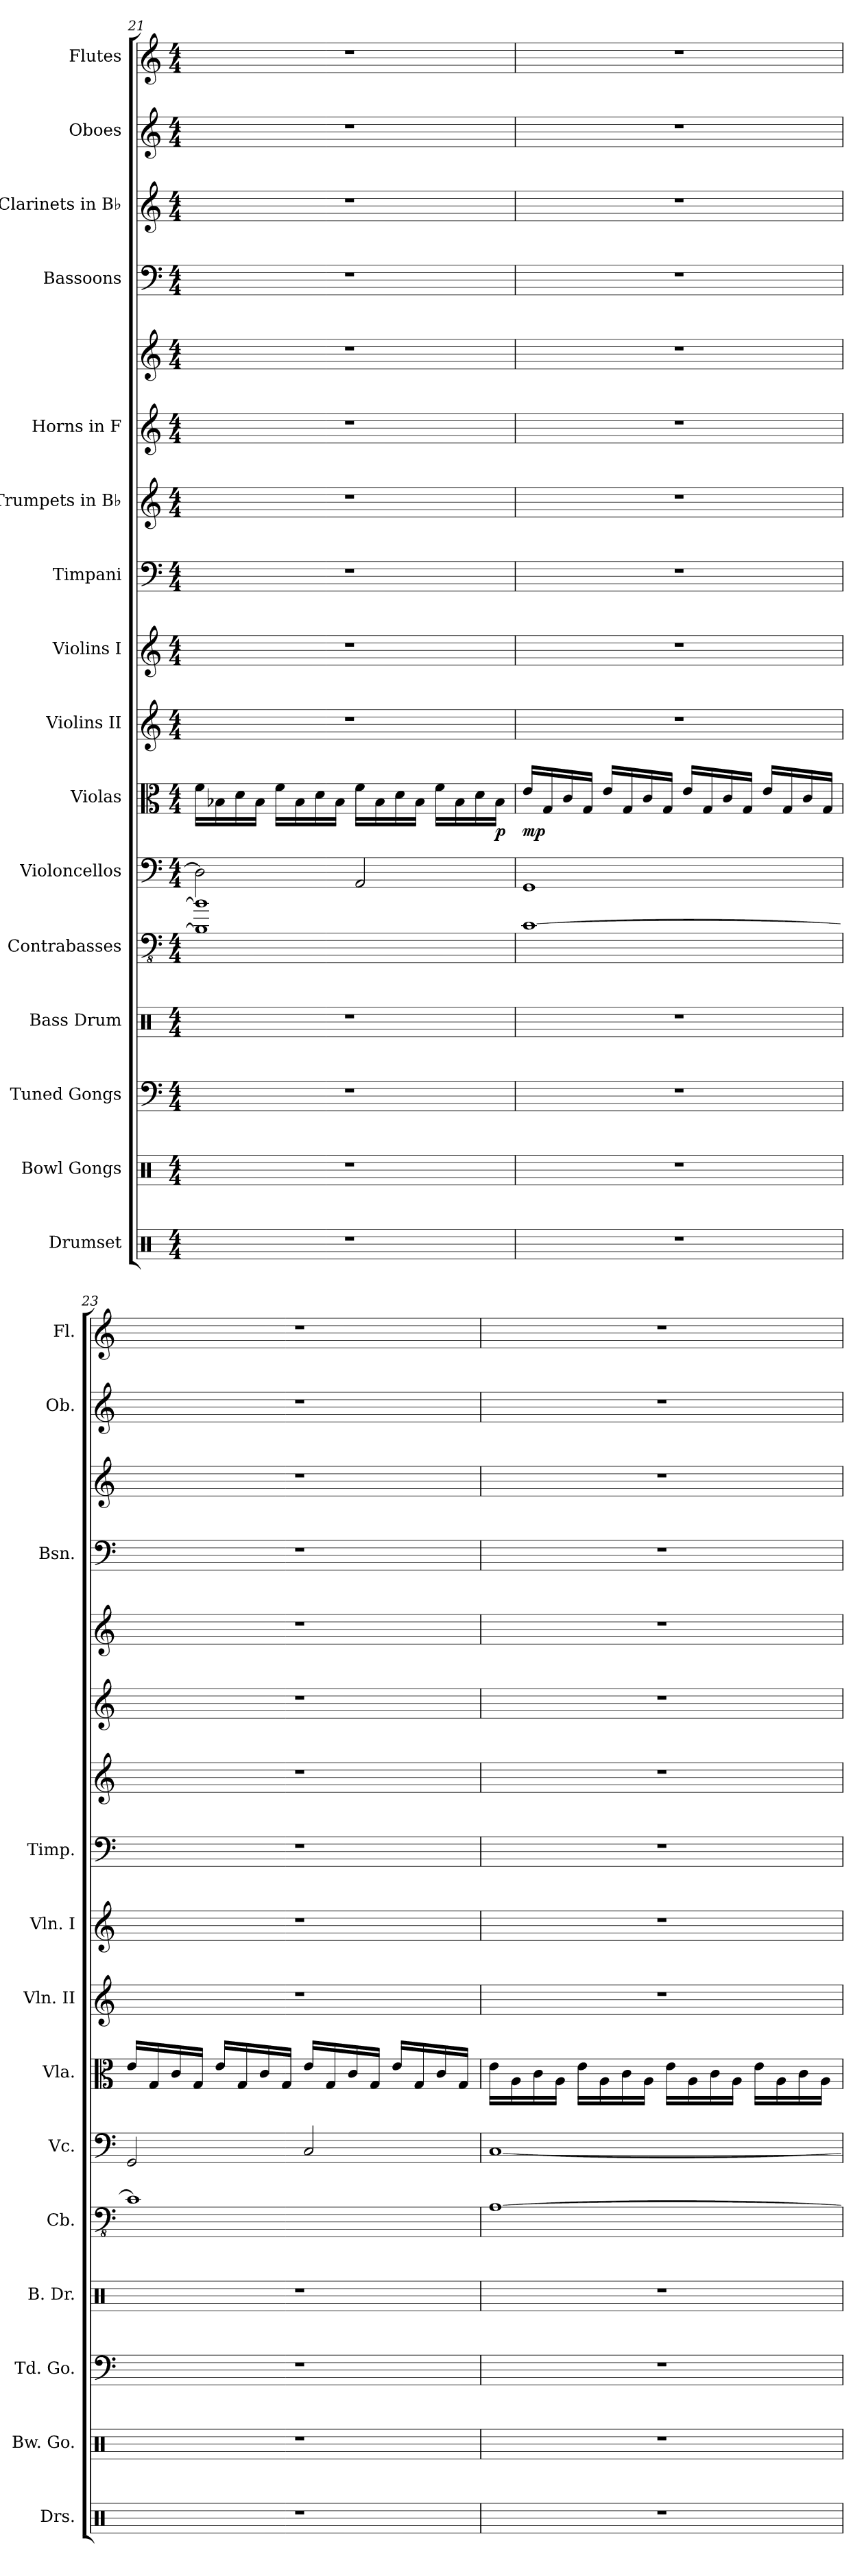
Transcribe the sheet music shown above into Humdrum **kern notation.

**kern	**kern	**kern	**kern	**kern	**kern	**kern	**dynam	**kern	**kern	**kern	**kern	**kern	**kern	**kern	**kern	**kern	**kern
*part16	*part15	*part14	*part13	*part12	*part11	*part10	*part10	*part9	*part8	*part7	*part6	*part5	*part5	*part4	*part3	*part2	*part1
*staff17	*staff16	*staff15	*staff14	*staff13	*staff12	*staff11	*staff11	*staff10	*staff9	*staff8	*staff7	*staff6	*staff5	*staff4	*staff3	*staff2	*staff1
*I"Drumset	*I"Bowl Gongs	*I"Tuned Gongs	*I"Bass Drum	*I"Contrabasses	*I"Violoncellos	*I"Violas	*	*I"Violins II	*I"Violins I	*I"Timpani	*I"Trumpets in B♭	*I"Horns in F	*	*I"Bassoons	*I"Clarinets in B♭	*I"Oboes	*I"Flutes
*I'Drs.	*I'Bw. Go.	*I'Td. Go.	*I'B. Dr.	*I'Cb.	*I'Vc.	*I'Vla.	*	*I'Vln. II	*I'Vln. I	*I'Timp.	*	*	*	*I'Bsn.	*	*I'Ob.	*I'Fl.
*clefX	*clefX	*clefF4	*clefX	*clefFv4	*clefF4	*clefC3	*	*clefG2	*clefG2	*clefF4	*clefG2	*clefG2	*clefG2	*clefF4	*clefG2	*clefG2	*clefG2
*	*	*	*	*ITrd7c12	*	*	*	*	*	*	*ITrd1c2	*ITrd4c7	*ITrd4c7	*	*ITrd1c2	*	*
*k[]	*k[]	*k[]	*k[]	*k[]	*k[]	*k[]	*	*k[]	*k[]	*k[]	*k[b-e-]	*k[b-]	*k[b-]	*k[]	*k[b-e-]	*k[]	*k[]
*M4/4	*M4/4	*M4/4	*M4/4	*M4/4	*M4/4	*M4/4	*	*M4/4	*M4/4	*M4/4	*M4/4	*M4/4	*M4/4	*M4/4	*M4/4	*M4/4	*M4/4
=21	=21	=21	=21	=21	=21	=21	=21	=21	=21	=21	=21	=21	=21	=21	=21	=21	=21
1r	1r	1r	1r	1BBB-] 1BB-]	2D\]	16f\LL	.	1r	1r	1r	1r	1r	1r	1r	1r	1r	1r
.	.	.	.	.	.	16B-X\	.	.	.	.	.	.	.	.	.	.	.
.	.	.	.	.	.	16d\	.	.	.	.	.	.	.	.	.	.	.
.	.	.	.	.	.	16B-\JJ	.	.	.	.	.	.	.	.	.	.	.
.	.	.	.	.	.	16f\LL	.	.	.	.	.	.	.	.	.	.	.
.	.	.	.	.	.	16B-\	.	.	.	.	.	.	.	.	.	.	.
.	.	.	.	.	.	16d\	.	.	.	.	.	.	.	.	.	.	.
.	.	.	.	.	.	16B-\JJ	.	.	.	.	.	.	.	.	.	.	.
.	.	.	.	.	2AA/	16f\LL	.	.	.	.	.	.	.	.	.	.	.
.	.	.	.	.	.	16B-\	.	.	.	.	.	.	.	.	.	.	.
.	.	.	.	.	.	16d\	.	.	.	.	.	.	.	.	.	.	.
.	.	.	.	.	.	16B-\JJ	.	.	.	.	.	.	.	.	.	.	.
.	.	.	.	.	.	16f\LL	.	.	.	.	.	.	.	.	.	.	.
.	.	.	.	.	.	16B-\	.	.	.	.	.	.	.	.	.	.	.
.	.	.	.	.	.	16d\	.	.	.	.	.	.	.	.	.	.	.
!	!	!	!	!	!	!	!LO:DY:b	!	!	!	!	!	!	!	!	!	!
.	.	.	.	.	.	16B-\JJ	p	.	.	.	.	.	.	.	.	.	.
!!LO:PB:g=z
=22	=22	=22	=22	=22	=22	=22	=22	=22	=22	=22	=22	=22	=22	=22	=22	=22	=22
!	!	!	!	!	!	!	!LO:DY:b	!	!	!	!	!	!	!	!	!	!
1r	1r	1r	1r	[1CC	1GG	16e/LL	mp	1r	1r	1r	1r	1r	1r	1r	1r	1r	1r
.	.	.	.	.	.	16G/	.	.	.	.	.	.	.	.	.	.	.
.	.	.	.	.	.	16c/	.	.	.	.	.	.	.	.	.	.	.
.	.	.	.	.	.	16G/JJ	.	.	.	.	.	.	.	.	.	.	.
.	.	.	.	.	.	16e/LL	.	.	.	.	.	.	.	.	.	.	.
.	.	.	.	.	.	16G/	.	.	.	.	.	.	.	.	.	.	.
.	.	.	.	.	.	16c/	.	.	.	.	.	.	.	.	.	.	.
.	.	.	.	.	.	16G/JJ	.	.	.	.	.	.	.	.	.	.	.
.	.	.	.	.	.	16e/LL	.	.	.	.	.	.	.	.	.	.	.
.	.	.	.	.	.	16G/	.	.	.	.	.	.	.	.	.	.	.
.	.	.	.	.	.	16c/	.	.	.	.	.	.	.	.	.	.	.
.	.	.	.	.	.	16G/JJ	.	.	.	.	.	.	.	.	.	.	.
.	.	.	.	.	.	16e/LL	.	.	.	.	.	.	.	.	.	.	.
.	.	.	.	.	.	16G/	.	.	.	.	.	.	.	.	.	.	.
.	.	.	.	.	.	16c/	.	.	.	.	.	.	.	.	.	.	.
.	.	.	.	.	.	16G/JJ	.	.	.	.	.	.	.	.	.	.	.
=23	=23	=23	=23	=23	=23	=23	=23	=23	=23	=23	=23	=23	=23	=23	=23	=23	=23
1r	1r	1r	1r	1CC]	2GG/	16e/LL	.	1r	1r	1r	1r	1r	1r	1r	1r	1r	1r
.	.	.	.	.	.	16G/	.	.	.	.	.	.	.	.	.	.	.
.	.	.	.	.	.	16c/	.	.	.	.	.	.	.	.	.	.	.
.	.	.	.	.	.	16G/JJ	.	.	.	.	.	.	.	.	.	.	.
.	.	.	.	.	.	16e/LL	.	.	.	.	.	.	.	.	.	.	.
.	.	.	.	.	.	16G/	.	.	.	.	.	.	.	.	.	.	.
.	.	.	.	.	.	16c/	.	.	.	.	.	.	.	.	.	.	.
.	.	.	.	.	.	16G/JJ	.	.	.	.	.	.	.	.	.	.	.
.	.	.	.	.	2C/	16e/LL	.	.	.	.	.	.	.	.	.	.	.
.	.	.	.	.	.	16G/	.	.	.	.	.	.	.	.	.	.	.
.	.	.	.	.	.	16c/	.	.	.	.	.	.	.	.	.	.	.
.	.	.	.	.	.	16G/JJ	.	.	.	.	.	.	.	.	.	.	.
.	.	.	.	.	.	16e/LL	.	.	.	.	.	.	.	.	.	.	.
.	.	.	.	.	.	16G/	.	.	.	.	.	.	.	.	.	.	.
.	.	.	.	.	.	16c/	.	.	.	.	.	.	.	.	.	.	.
.	.	.	.	.	.	16G/JJ	.	.	.	.	.	.	.	.	.	.	.
!!LO:PB:g=z
=24	=24	=24	=24	=24	=24	=24	=24	=24	=24	=24	=24	=24	=24	=24	=24	=24	=24
1r	1r	1r	1r	[1AAA	[1C	16e\LL	.	1r	1r	1r	1r	1r	1r	1r	1r	1r	1r
.	.	.	.	.	.	16A\	.	.	.	.	.	.	.	.	.	.	.
.	.	.	.	.	.	16c\	.	.	.	.	.	.	.	.	.	.	.
.	.	.	.	.	.	16A\JJ	.	.	.	.	.	.	.	.	.	.	.
.	.	.	.	.	.	16e\LL	.	.	.	.	.	.	.	.	.	.	.
.	.	.	.	.	.	16A\	.	.	.	.	.	.	.	.	.	.	.
.	.	.	.	.	.	16c\	.	.	.	.	.	.	.	.	.	.	.
.	.	.	.	.	.	16A\JJ	.	.	.	.	.	.	.	.	.	.	.
.	.	.	.	.	.	16e\LL	.	.	.	.	.	.	.	.	.	.	.
.	.	.	.	.	.	16A\	.	.	.	.	.	.	.	.	.	.	.
.	.	.	.	.	.	16c\	.	.	.	.	.	.	.	.	.	.	.
.	.	.	.	.	.	16A\JJ	.	.	.	.	.	.	.	.	.	.	.
.	.	.	.	.	.	16e\LL	.	.	.	.	.	.	.	.	.	.	.
.	.	.	.	.	.	16A\	.	.	.	.	.	.	.	.	.	.	.
.	.	.	.	.	.	16c\	.	.	.	.	.	.	.	.	.	.	.
.	.	.	.	.	.	16A\JJ	.	.	.	.	.	.	.	.	.	.	.
=	=	=	=	=	=	=	=	=	=	=	=	=	=	=	=	=	=
*-	*-	*-	*-	*-	*-	*-	*-	*-	*-	*-	*-	*-	*-	*-	*-	*-	*-
